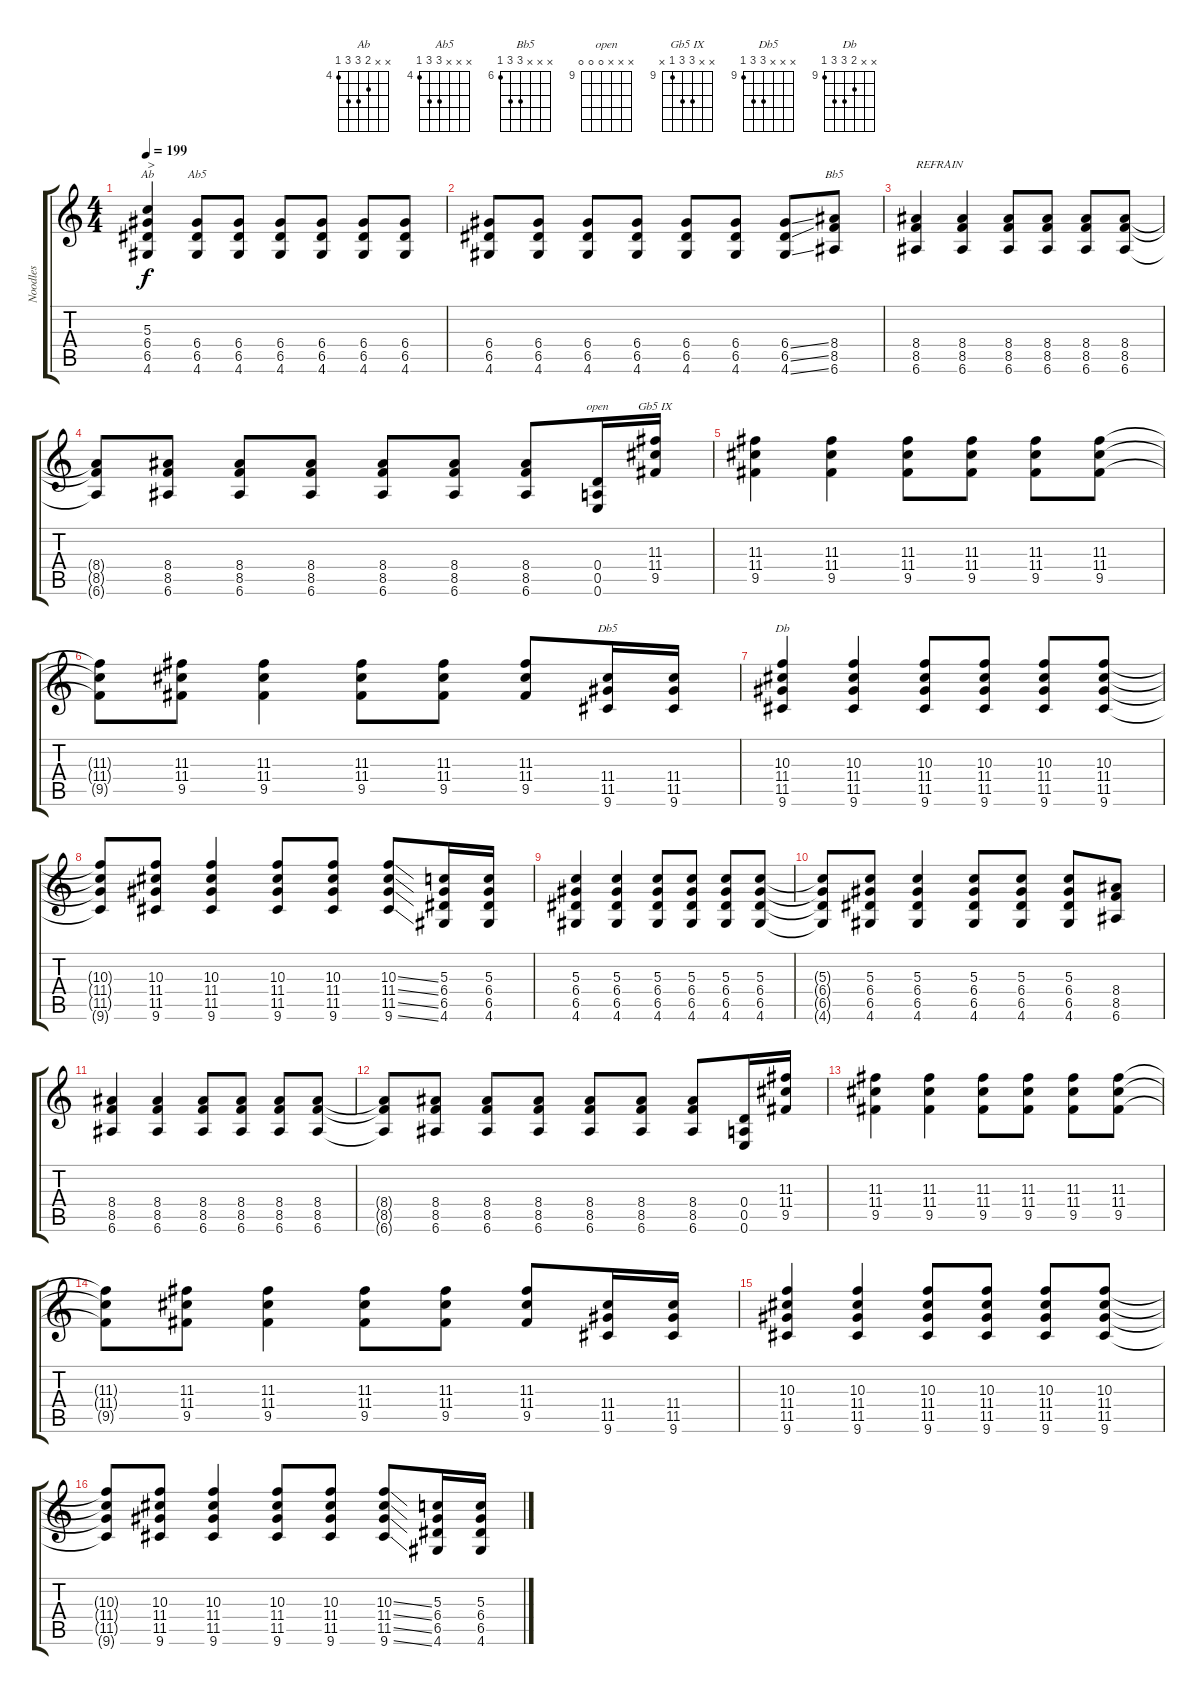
\track ("Noodles" "Noodles") {instrument overdrivenguitar}
\staff {score tabs}
\tuning (E4 B3 G3 D3 A2 E2) {hide}
\chord ("Ab" x x 5 6 6 4) {firstfret 4}
\chord ("Ab5" x x x 6 6 4) {firstfret 4}
\chord ("Bb5" x x x 8 8 6) {firstfret 6}
\chord ("open" x x x 0 0 0) {firstfret 9}
\chord ("Gb5 IX" x x 11 11 9 x) {firstfret 9}
\chord ("Db5" x x x 11 11 9) {firstfret 9}
\chord ("Db" x x 10 11 11 9) {firstfret 9}
\ts (4 4)
\tempo 199
\clef g2
\ks c
(5.3 6.4 6.5 4.6).4{ch "Ab" txt ">" dy f} (6.4 6.5 4.6).8{ch "Ab5"} (6.4 6.5 4.6).8 (6.4 6.5 4.6).8 (6.4 6.5 4.6).8 (6.4 6.5 4.6).8 (6.4 6.5 4.6).8 |
(6.4 6.5 4.6).8 (6.4 6.5 4.6).8 (6.4 6.5 4.6).8 (6.4 6.5 4.6).8 (6.4 6.5 4.6).8 (6.4 6.5 4.6).8 (6.4{ss} 6.5{ss} 4.6{ss}).8 (8.4 8.5 6.6).8{ch "Bb5"} |
(8.4 8.5 6.6).4{txt "REFRAIN"} (8.4 8.5 6.6).4 (8.4 8.5 6.6).8 (8.4 8.5 6.6).8 (8.4 8.5 6.6).8 (8.4 8.5 6.6).8 |
(8.4{t} 8.5{t} 6.6{t}).8 (8.4 8.5 6.6).8 (8.4 8.5 6.6).8 (8.4 8.5 6.6).8 (8.4 8.5 6.6).8 (8.4 8.5 6.6).8 (8.4 8.5 6.6).8 (0.4 0.5 0.6).16{ch "open"} (11.3 11.4 9.5).16{ch "Gb5 IX"} |
(11.3 11.4 9.5).4 (11.3 11.4 9.5).4 (11.3 11.4 9.5).8 (11.3 11.4 9.5).8 (11.3 11.4 9.5).8 (11.3 11.4 9.5).8 |
(11.3{t} 11.4{t} 9.5{t}).8 (11.3 11.4 9.5).8 (11.3 11.4 9.5).4 (11.3 11.4 9.5).8 (11.3 11.4 9.5).8 (11.3 11.4 9.5).8 (11.4 11.5 9.6).16{ch "Db5"} (11.4 11.5 9.6).16 |
(10.3 11.4 11.5 9.6).4{ch "Db"} (10.3 11.4 11.5 9.6).4 (10.3 11.4 11.5 9.6).8 (10.3 11.4 11.5 9.6).8 (10.3 11.4 11.5 9.6).8 (10.3 11.4 11.5 9.6).8 |
(10.3{t} 11.4{t} 11.5{t} 9.6{t}).8 (10.3 11.4 11.5 9.6).8 (10.3 11.4 11.5 9.6).4 (10.3 11.4 11.5 9.6).8 (10.3 11.4 11.5 9.6).8 (10.3{ss} 11.4{ss} 11.5{ss} 9.6{ss}).8 (5.3 6.4 6.5 4.6).16 (5.3 6.4 6.5 4.6).16 |
(5.3 6.4 6.5 4.6).4 (5.3 6.4 6.5 4.6).4 (5.3 6.4 6.5 4.6).8 (5.3 6.4 6.5 4.6).8 (5.3 6.4 6.5 4.6).8 (5.3 6.4 6.5 4.6).8 |
(5.3{t} 6.4{t} 6.5{t} 4.6{t}).8 (5.3 6.4 6.5 4.6).8 (5.3 6.4 6.5 4.6).4 (5.3 6.4 6.5 4.6).8 (5.3 6.4 6.5 4.6).8 (5.3 6.4 6.5 4.6).8 (8.4 8.5 6.6).8 |
(8.4 8.5 6.6).4 (8.4 8.5 6.6).4 (8.4 8.5 6.6).8 (8.4 8.5 6.6).8 (8.4 8.5 6.6).8 (8.4 8.5 6.6).8 |
(8.4{t} 8.5{t} 6.6{t}).8 (8.4 8.5 6.6).8 (8.4 8.5 6.6).8 (8.4 8.5 6.6).8 (8.4 8.5 6.6).8 (8.4 8.5 6.6).8 (8.4 8.5 6.6).8 (0.4 0.5 0.6).16 (11.3 11.4 9.5).16 |
(11.3 11.4 9.5).4 (11.3 11.4 9.5).4 (11.3 11.4 9.5).8 (11.3 11.4 9.5).8 (11.3 11.4 9.5).8 (11.3 11.4 9.5).8 |
(11.3{t} 11.4{t} 9.5{t}).8 (11.3 11.4 9.5).8 (11.3 11.4 9.5).4 (11.3 11.4 9.5).8 (11.3 11.4 9.5).8 (11.3 11.4 9.5).8 (11.4 11.5 9.6).16 (11.4 11.5 9.6).16 |
(10.3 11.4 11.5 9.6).4 (10.3 11.4 11.5 9.6).4 (10.3 11.4 11.5 9.6).8 (10.3 11.4 11.5 9.6).8 (10.3 11.4 11.5 9.6).8 (10.3 11.4 11.5 9.6).8 |
(10.3{t} 11.4{t} 11.5{t} 9.6{t}).8 (10.3 11.4 11.5 9.6).8 (10.3 11.4 11.5 9.6).4 (10.3 11.4 11.5 9.6).8 (10.3 11.4 11.5 9.6).8 (10.3{ss} 11.4{ss} 11.5{ss} 9.6{ss}).8 (5.3 6.4 6.5 4.6).16 (5.3 6.4 6.5 4.6).16
